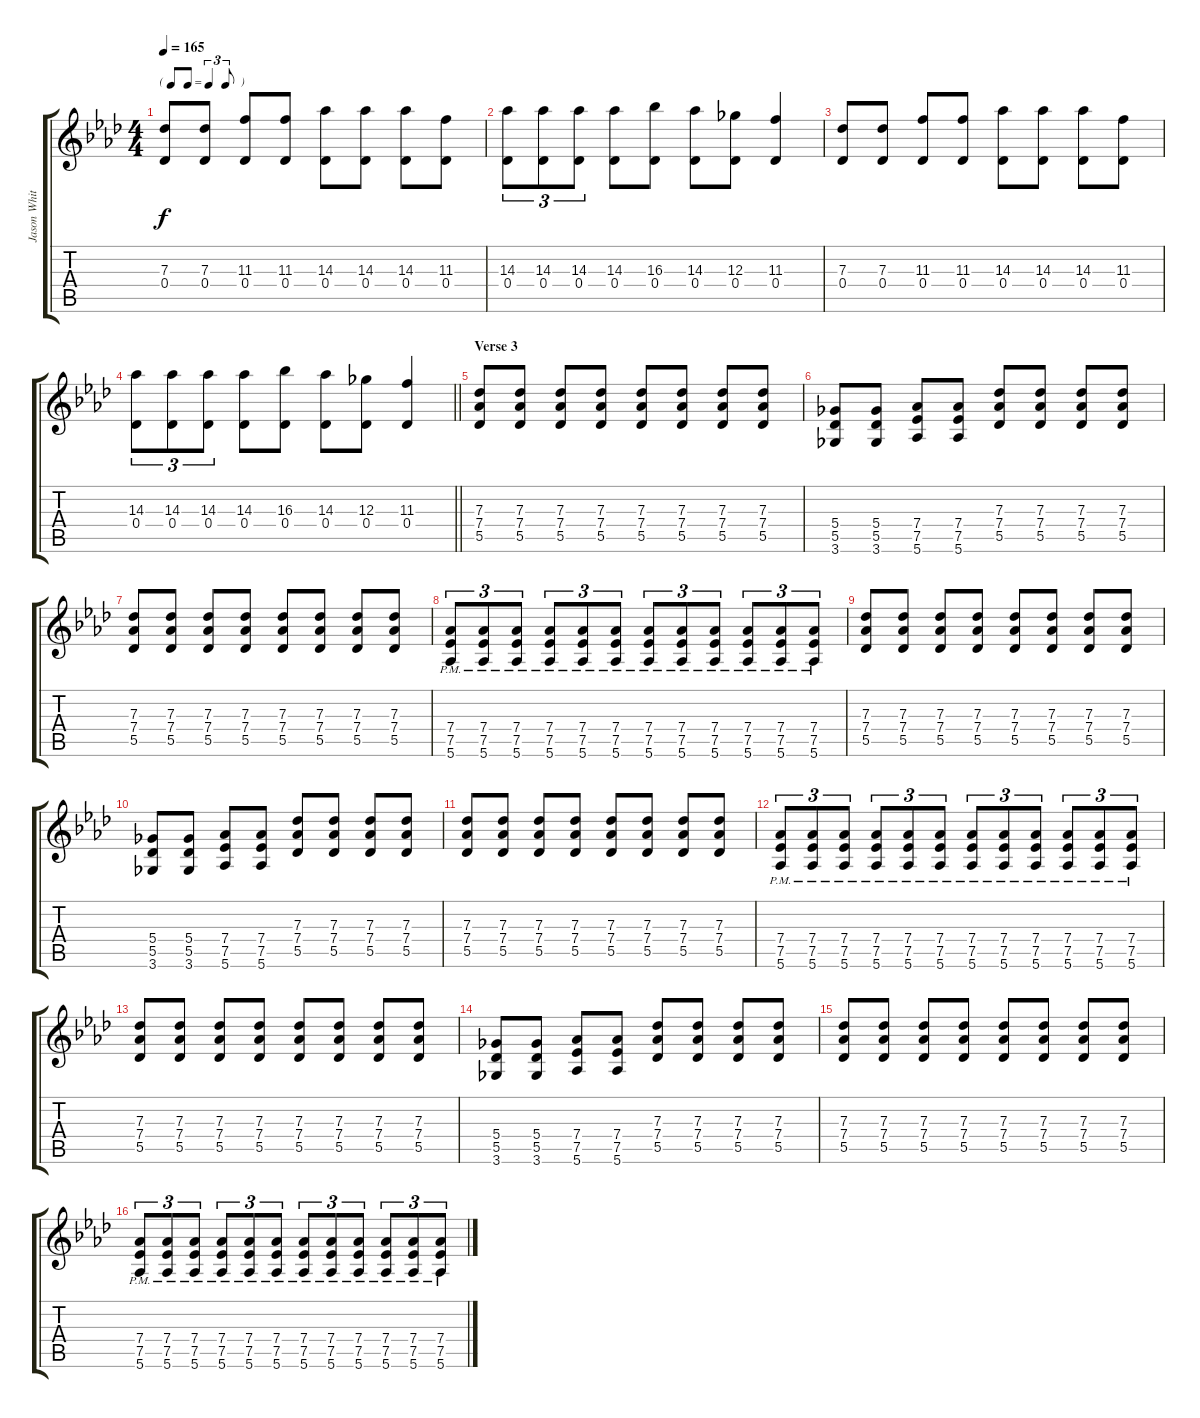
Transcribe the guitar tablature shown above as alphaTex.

\track ("Jason White (Lead Guitar)" "Jason Whit") {instrument distortionguitar}
\staff {score tabs}
\tuning (Eb4 Bb3 Gb3 Db3 Ab2 Eb2) {hide}
\ts (4 4)
\tf triplet8th
\tempo 165
\clef g2
\ks ab
(7.3 0.4).8{dy f} (7.3 0.4).8 (11.3 0.4).8 (11.3 0.4).8 (14.3 0.4).8 (14.3 0.4).8 (14.3 0.4).8 (11.3 0.4).8 |
(14.3 0.4).8{tu (3 2)} (14.3 0.4).8{tu (3 2)} (14.3 0.4).8{tu (3 2)} (14.3 0.4).8 (16.3 0.4).8 (14.3 0.4).8 (12.3 0.4).8 (11.3 0.4).4 |
(7.3 0.4).8 (7.3 0.4).8 (11.3 0.4).8 (11.3 0.4).8 (14.3 0.4).8 (14.3 0.4).8 (14.3 0.4).8 (11.3 0.4).8 |
\barLineRight lightlight
(14.3 0.4).8{tu (3 2)} (14.3 0.4).8{tu (3 2)} (14.3 0.4).8{tu (3 2)} (14.3 0.4).8 (16.3 0.4).8 (14.3 0.4).8 (12.3 0.4).8 (11.3 0.4).4 |
\section ("" "Verse 3")
(7.3 7.4 5.5).8 (7.3 7.4 5.5).8 (7.3 7.4 5.5).8 (7.3 7.4 5.5).8 (7.3 7.4 5.5).8 (7.3 7.4 5.5).8 (7.3 7.4 5.5).8 (7.3 7.4 5.5).8 |
(5.4 5.5 3.6).8 (5.4 5.5 3.6).8 (7.4 7.5 5.6).8 (7.4 7.5 5.6).8 (7.3 7.4 5.5).8 (7.3 7.4 5.5).8 (7.3 7.4 5.5).8 (7.3 7.4 5.5).8 |
(7.3 7.4 5.5).8 (7.3 7.4 5.5).8 (7.3 7.4 5.5).8 (7.3 7.4 5.5).8 (7.3 7.4 5.5).8 (7.3 7.4 5.5).8 (7.3 7.4 5.5).8 (7.3 7.4 5.5).8 |
(7.4{pm} 7.5{pm} 5.6{pm}).8{tu (3 2)} (7.4{pm} 7.5{pm} 5.6{pm}).8{tu (3 2)} (7.4{pm} 7.5{pm} 5.6{pm}).8{tu (3 2)} (7.4{pm} 7.5{pm} 5.6{pm}).8{tu (3 2)} (7.4{pm} 7.5{pm} 5.6{pm}).8{tu (3 2)} (7.4{pm} 7.5{pm} 5.6{pm}).8{tu (3 2)} (7.4{pm} 7.5{pm} 5.6{pm}).8{tu (3 2)} (7.4{pm} 7.5{pm} 5.6{pm}).8{tu (3 2)} (7.4{pm} 7.5{pm} 5.6{pm}).8{tu (3 2)} (7.4{pm} 7.5{pm} 5.6{pm}).8{tu (3 2)} (7.4{pm} 7.5{pm} 5.6{pm}).8{tu (3 2)} (7.4{pm} 7.5{pm} 5.6{pm}).8{tu (3 2)} |
(7.3 7.4 5.5).8 (7.3 7.4 5.5).8 (7.3 7.4 5.5).8 (7.3 7.4 5.5).8 (7.3 7.4 5.5).8 (7.3 7.4 5.5).8 (7.3 7.4 5.5).8 (7.3 7.4 5.5).8 |
(5.4 5.5 3.6).8 (5.4 5.5 3.6).8 (7.4 7.5 5.6).8 (7.4 7.5 5.6).8 (7.3 7.4 5.5).8 (7.3 7.4 5.5).8 (7.3 7.4 5.5).8 (7.3 7.4 5.5).8 |
(7.3 7.4 5.5).8 (7.3 7.4 5.5).8 (7.3 7.4 5.5).8 (7.3 7.4 5.5).8 (7.3 7.4 5.5).8 (7.3 7.4 5.5).8 (7.3 7.4 5.5).8 (7.3 7.4 5.5).8 |
(7.4{pm} 7.5{pm} 5.6{pm}).8{tu (3 2)} (7.4{pm} 7.5{pm} 5.6{pm}).8{tu (3 2)} (7.4{pm} 7.5{pm} 5.6{pm}).8{tu (3 2)} (7.4{pm} 7.5{pm} 5.6{pm}).8{tu (3 2)} (7.4{pm} 7.5{pm} 5.6{pm}).8{tu (3 2)} (7.4{pm} 7.5{pm} 5.6{pm}).8{tu (3 2)} (7.4{pm} 7.5{pm} 5.6{pm}).8{tu (3 2)} (7.4{pm} 7.5{pm} 5.6{pm}).8{tu (3 2)} (7.4{pm} 7.5{pm} 5.6{pm}).8{tu (3 2)} (7.4{pm} 7.5{pm} 5.6{pm}).8{tu (3 2)} (7.4{pm} 7.5{pm} 5.6{pm}).8{tu (3 2)} (7.4{pm} 7.5{pm} 5.6{pm}).8{tu (3 2)} |
(7.3 7.4 5.5).8 (7.3 7.4 5.5).8 (7.3 7.4 5.5).8 (7.3 7.4 5.5).8 (7.3 7.4 5.5).8 (7.3 7.4 5.5).8 (7.3 7.4 5.5).8 (7.3 7.4 5.5).8 |
(5.4 5.5 3.6).8 (5.4 5.5 3.6).8 (7.4 7.5 5.6).8 (7.4 7.5 5.6).8 (7.3 7.4 5.5).8 (7.3 7.4 5.5).8 (7.3 7.4 5.5).8 (7.3 7.4 5.5).8 |
(7.3 7.4 5.5).8 (7.3 7.4 5.5).8 (7.3 7.4 5.5).8 (7.3 7.4 5.5).8 (7.3 7.4 5.5).8 (7.3 7.4 5.5).8 (7.3 7.4 5.5).8 (7.3 7.4 5.5).8 |
(7.4{pm} 7.5{pm} 5.6{pm}).8{tu (3 2)} (7.4{pm} 7.5{pm} 5.6{pm}).8{tu (3 2)} (7.4{pm} 7.5{pm} 5.6{pm}).8{tu (3 2)} (7.4{pm} 7.5{pm} 5.6{pm}).8{tu (3 2)} (7.4{pm} 7.5{pm} 5.6{pm}).8{tu (3 2)} (7.4{pm} 7.5{pm} 5.6{pm}).8{tu (3 2)} (7.4{pm} 7.5{pm} 5.6{pm}).8{tu (3 2)} (7.4{pm} 7.5{pm} 5.6{pm}).8{tu (3 2)} (7.4{pm} 7.5{pm} 5.6{pm}).8{tu (3 2)} (7.4{pm} 7.5{pm} 5.6{pm}).8{tu (3 2)} (7.4{pm} 7.5{pm} 5.6{pm}).8{tu (3 2)} (7.4{pm} 7.5{pm} 5.6{pm}).8{tu (3 2)}
